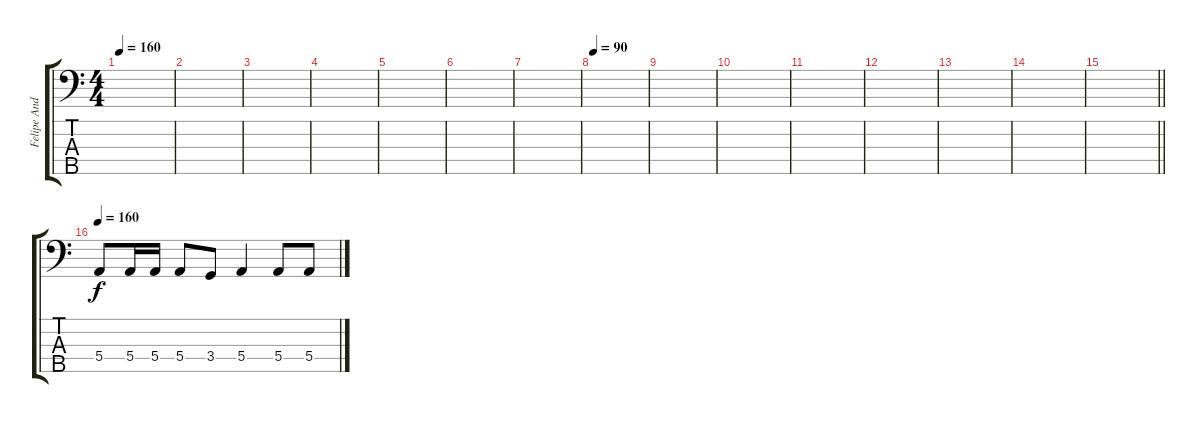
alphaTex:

\track ("Felipe Andreoli" "Felipe And") {instrument electricbassfinger}
\staff {score tabs}
\tuning (G2 D2 A1 E1 B0) {hide}
\ts (4 4)
\tempo 160
\clef f4
\ks c
|
|
|
|
|
|
|
\tempo 90
|
|
|
|
|
|
|
\barLineRight lightlight
|
\tempo 160
5.4.8 5.4.16 5.4.16 5.4.8 3.4.8 5.4.4 5.4.8 5.4.8
